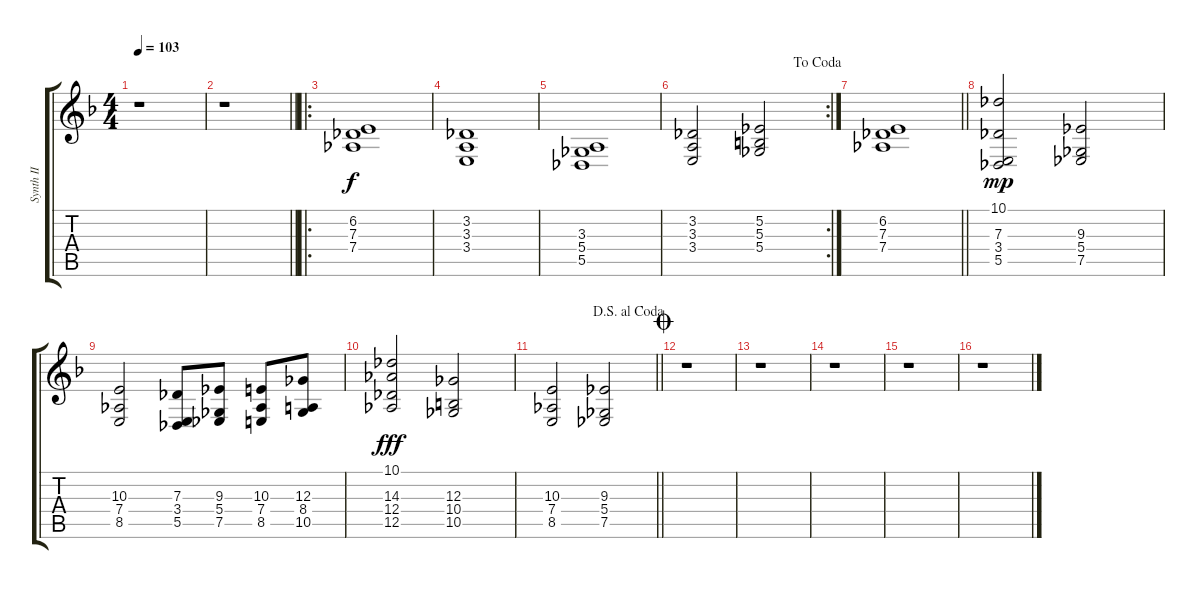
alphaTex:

\track ("Synth II" "Synth II") {instrument choiraahs}
\staff {score tabs}
\tuning (Eb4 Bb3 Gb3 Db3 Ab2 Db2) {hide}
\ts (4 4)
\tempo 103
\clef g2
\ks f
r.1{dy f} |
\barLineRight lightlight
r.1 |
\ro
(6.2 7.3 7.4).1 |
(3.2 3.3 3.4).1 |
(3.3 5.4 5.5).1 |
\rc 2
\jump dacoda
(3.2 3.3 3.4).2 (5.2 5.3 5.4).2 |
\barLineRight lightlight
(6.2 7.3 7.4).1 |
(10.1 7.3 3.4 5.5).2{dy mp} (9.3 5.4 7.5).2 |
(10.3 7.4 8.5).2 (7.3 3.4 5.5).8 (9.3 5.4 7.5).8 (10.3 7.4 8.5).8 (12.3 8.4 10.5).8 |
(10.1 14.3 12.4 12.5).2{dy fff} (12.3 10.4 10.5).2 |
\jump dalsegnoalcoda
\barLineRight lightlight
(10.3 7.4 8.5).2 (9.3 5.4 7.5).2 |
\jump coda
r.1 |
r.1 |
r.1 |
r.1 |
r.1
